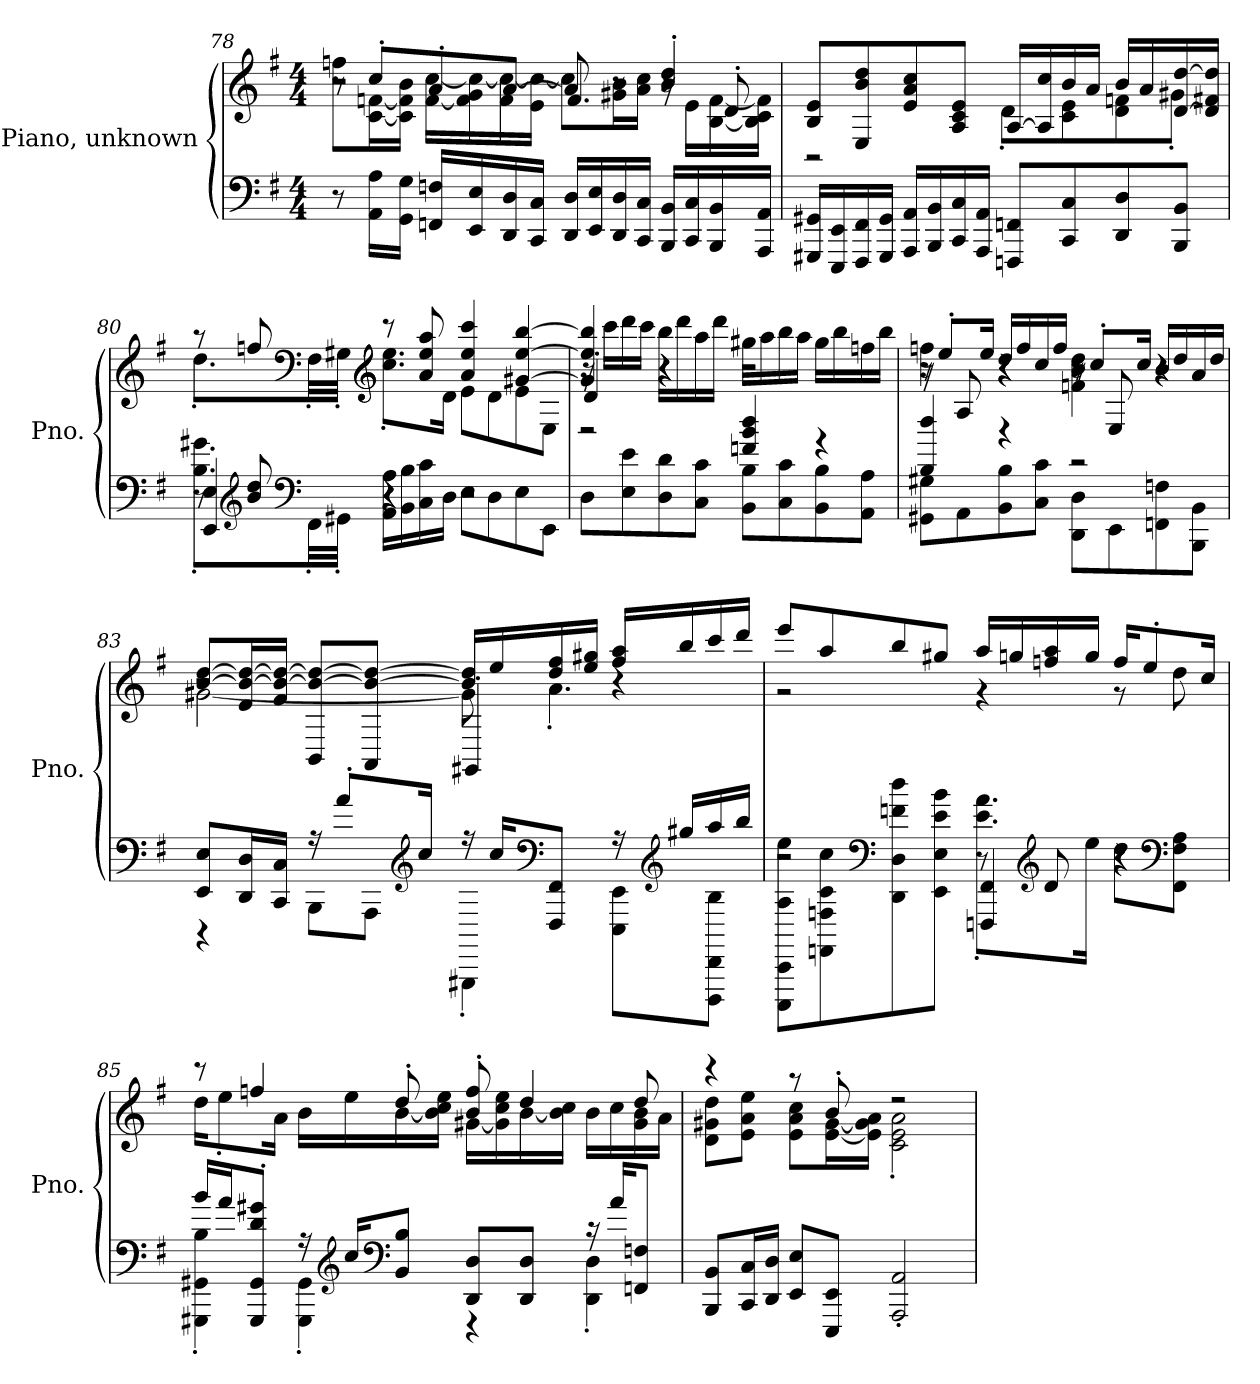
**kern	**kern
*part1	*part1
*staff2	*staff1
*I"Piano, unknown	*
*I'Pno.	*
!!LO:LB:g=z
*clefF4	*clefG2
*k[f#]	*k[f#]
*M4/4	*M4/4
=78	=78
*	*^
*	*	*^
8r	8r	8ffn\L	2r
16AA\ 16A\LL	8cc'/L	[16c\ [16fn\L	.
16GG\ 16G\JJ	.	16c\] 16f\] 16b\JJ	.
16FFn/ 16Fn/LL	8a'/	[16f\ [16cc\LL	.
16EE/ 16E/	.	16f\] 16g\ 16cc\_	.
16DD/ 16D/	[8a/J	16f\ 16cc\_	.
16CC/ 16C/JJ	.	16e\ 16cc\_JJ	.
16DD/ 16D/LL	8a/]	8cc\L]	4.f/
16EE/ 16E/	.	.	.
16DD/ 16D/	8r	16g#X\ 16b\L	.
16CC/ 16C/JJ	.	16a\ 16cc\JJ	.
16BBB/ 16BB/LL	4b/' 4dd/'	16r	.
16CC/ 16C/	.	16e\LL	.
16BBB/ 16BB/	.	[16B\ [16f\	8d'/
16AAA/ 16AA/JJ	.	16B\] 16c\ 16f\]JJ	.
*	*	*v	*v
!!LO:LB:g=z
=79	=79	=79
16GGG#X/ 16GG#X/LL	8B/ 8e/L	2r
16EEE/ 16EE/	.	.
16FFF#/ 16FF#/	8E/ 8b/ 8dd/	.
16GGG#/ 16GG#/JJ	.	.
16AAA/ 16AA/LL	8e/ 8a/ 8cc/	.
16BBB/ 16BB/	.	.
16CC/ 16C/	8A/ 8c/ 8e/J	.
16AAA/ 16AA/JJ	.	.
8FFFn/ 8FFn/L	[16A/LL	8d'\L
.	16A/] 16cc/	.
8CC/ 8C/	16b/	8c\ 8e\
.	16a/JJ	.
8DD/ 8D/	16b/LL	8d\ 8fn\
.	16a/	.
8BBB/ 8BB/J	[16d/ [16dd/	8g#X'\J
.	16d/] 16f#X/ 16dd/]JJ	.
=80	=80	=80
*^	*	*
*	*^	*	*
8r	8.B\' 8.g#X\'L	4EE/ 4E/	8r	8.dd'\L
*clefG2	*	*	*	*
8b/ 8dd/	.	.	8ffn/	.
*clefF4	*	*	*clefF4	*
.	32FF#'\LL	.	.	32F#'\LL
.	32GG#X'\JJJ	.	.	32G#X'\JJJ
*	*	*	*clefG2	*
4r	16AA\ 16A\LL	4r	8r	8.cc\' 8.ee\'L
.	16BB\ 16B\	.	.	.
.	16C\ 16c\	.	8a/ 8ee/ 8aa/	.
.	16D\JJ	.	.	16d\Jk
2r	8E\L	2r	4a/ 4ee/ 4ccc/	8e\L
.	8D\	.	.	8d\
.	8E\	.	[4g#X/ [4ee/ [4bb/	8e\
.	8EE\J	.	.	8E\J
*	*v	*v	*	*
!!LO:LB:g=z
=81	=81	=81	=81
*	*	*	*^
2r	8D\L	4g#/] 4ee/] 4bb/]	16r	4d'/
.	.	.	16ccc\LL	.
.	8E\ 8e\	.	16ddd\	.
.	.	.	16ccc\JJ	.
.	8D\ 8d\	4r	16bb\LL	4r
.	.	.	16ddd\	.
.	8C\ 8c\J	.	16aa\	.
.	.	.	16ddd\JJ	.
4fn/ 4b/ 4dd/	8BB\ 8B\L	2r	16gg#X\LL	2r
.	.	.	16aa\	.
.	8C\ 8c\	.	16bb\	.
.	.	.	16aa\JJ	.
4r	8BB\ 8B\	.	16gg#\LL	.
.	.	.	16bb\	.
.	8AA\ 8A\J	.	16ffn\	.
.	.	.	16bb\JJ	.
=82	=82	=82	=82	=82
4B/ 4dd/	8GG#X\ 8G#X\L	16r	4ffn\	8r
.	.	8ee'/L	.	.
.	8AA\	.	.	8A/
.	.	16ee/Jk	.	.
4r	8BB\ 8B\	16dd/LL	4r	4r
.	.	16ff/	.	.
.	8C\ 8c\J	16cc/	.	.
.	.	16ff/JJ	.	.
2r	8DD\ 8D\L	16r	4fn\ 4b\ 4dd\	8r
.	.	8cc'/L	.	.
.	8EE\	.	.	8E/
.	.	16cc/Jk	.	.
.	8FFn\ 8Fn\	16b/LL	4r	4r
.	.	16dd/	.	.
.	8BBB\ 8BB\J	16a/	.	.
.	.	16dd/JJ	.	.
!!LO:LB:g=z	!!	!!
=83	=83	=83	=83	=83
8EE/ 8E/L	4r	[8b/ [8dd/L	[2g#X\	2r
16DD/ 16D/L	.	16e/ 16b/_ 16dd/_L	.	.
16CC/ 16C/JJ	.	16f#/ 16b/_ 16dd/_JJ	.	.
16r	8BBB\L	8BB/ 8b/_ 8dd/_L	.	.
8a'/L	.	.	.	.
.	8AAA\J	8AA/ 8b/_ 8dd/_J	.	.
*clefG2	*	*	*	*
16cc/Jk	.	.	.	.
16r	4GGG#X'\	16b/] 16dd/]LL	8g#\]	4GG#X'/
16cc/KL	.	16ee/	.	.
*clefF4	*	*	*	*
8FFF#/ 8FF#/J	.	16dd/ 16ff#/	4.a'\	.
.	.	16ee/ 16gg#X/JJ	.	.
16r	8EEE\ 8EE\L	16ff#/ 16aa/LL	.	4r
*clefG2	*	*	*	*
16gg#X/LL	.	16bb/	.	.
16aa/	8DDD\ 8DD\ 8B\J	16ccc/	.	.
16bb/JJ	.	16ddd/JJ	.	.
*	*	*	*v	*v
!!LO:LB:g=z
=84	=84	=84	=84
*	*^	*	*
2r	8CCC\ 8CC\ 8A\ 8ee\L	2r	8eee/L	2r
.	8FFn\ 8Fn\ 8c\ 8cc\	.	8aa/	.
*clefF4	*	*	*	*
.	8DD\ 8D\ 8fn\ 8dd\	.	8bb/	.
.	8EE\ 8E\ 8e\ 8b\J	.	8gg#X/J	.
8r	8.e\' 8.a\'L	4FFFn/ 4FF/	16aa/LL	4r
.	.	.	16ggn/	.
*clefG2	*	*	*	*
8d/	.	.	16ffn/ 16aa/	.
.	16ee\Jk	.	16gg/JJ	.
4r	8dd\L	4r	16ff/KL	8r
.	.	.	8ee'/	.
*clefF4	*	*	*	*
.	8FF\ 8F\ 8A\J	.	.	8dd\
.	.	.	16cc/Jk	.
*	*v	*v	*	*
=85	=85	=85	=85
16b/LL	4GGG#X\' 4GG#X\' 4B\'	8r	16dd\KL
16a/J	.	.	8ee'\
8GGG#/' 8GG#/' 8d/' 8g#X/'J	.	4ffn/	.
.	.	.	16a\Jk
16r	4GGG#\' 4GG#\'	.	16b\LL
*clefG2	*	*	*
16cc/KL	.	.	16ee\
*clefF4	*	*	*
8BB/ 8B/J	.	8dd'/	[16b\
.	.	.	16b\] 16cc\ 16ee\JJ
8DD/ 8D/L	4r	8b/' 8ff/'	[16g#X\LL
.	.	.	16g#\] 16cc\ 16ee\
8DD/ 8D/J	.	4dd/	[16b\
.	.	.	16b\] 16cc\JJ
16r	4DD\' 4D\'	.	16b\LL
16a/KL	.	.	16cc\
8FFn/ 8Fn/J	.	8dd/	16g#\ 16b\
.	.	.	16a\JJ
*v	*v	*	*
!!LO:PB:g=z	!!
=86	=86	=86
8BBB/ 8BB/L	4r	8d\ 8g#X\ 8dd\L
16CC/ 16C/L	.	8e\ 8a\ 8ee\J
16DD/ 16D/JJ	.	.
8EE/ 8E/L	8r	8e\ 8a\ 8cc\L
8EEE/ 8EE/J	8b'/	[16e\ [16g#\L
.	.	16e\] 16g#\] 16a\JJ
2AAA/' 2AA/'	2r	2c\' 2e\' 2a\'
*	*v	*v
=	=
*-	*-
